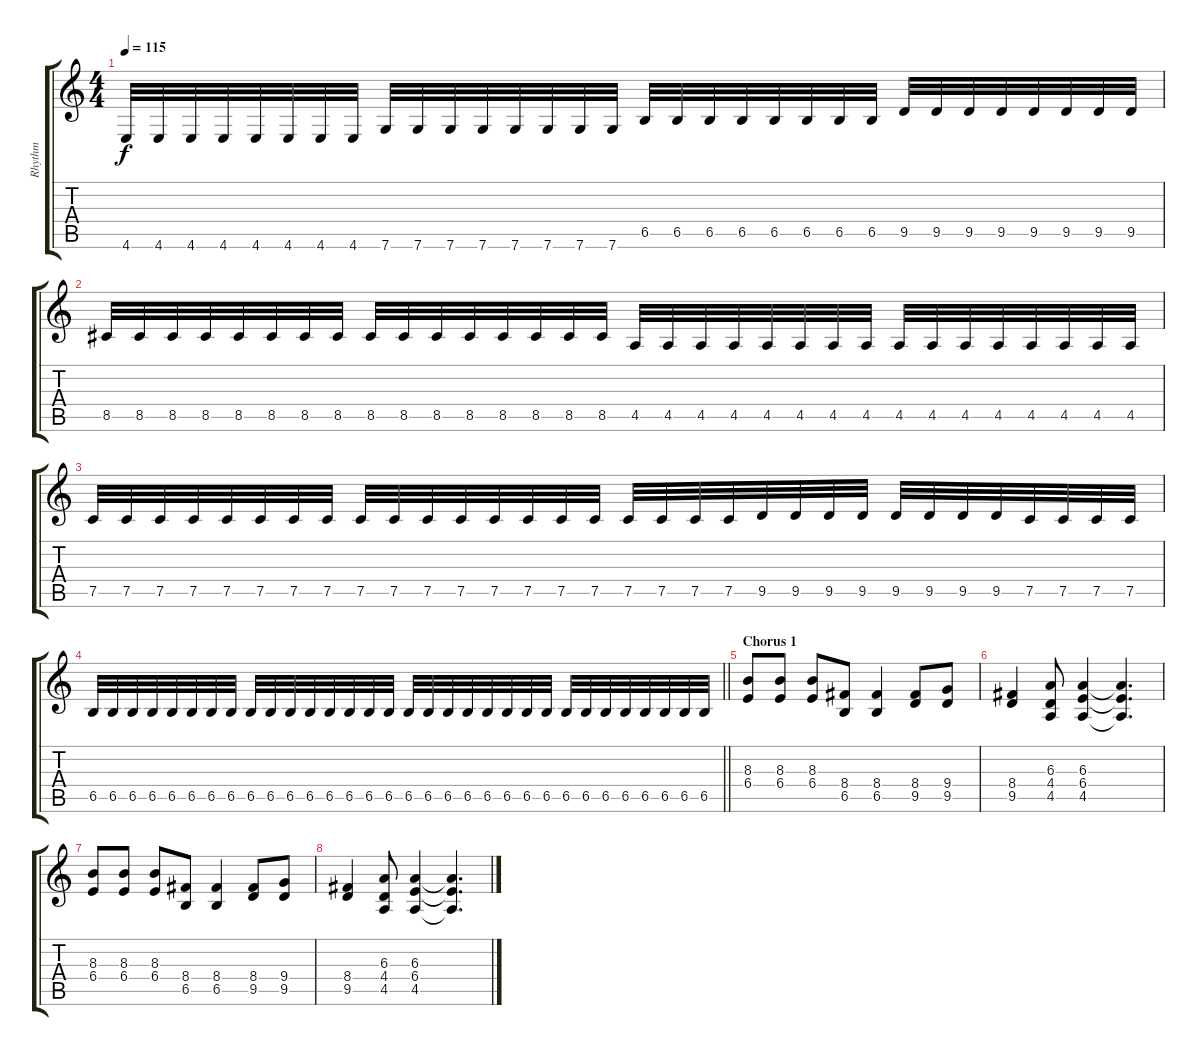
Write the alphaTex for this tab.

\track ("Rhythm" "Rhythm") {instrument distortionguitar}
\staff {score tabs}
\tuning (C4 G3 Eb3 Bb2 F2 C2) {hide}
\ts (4 4)
\tempo 115
\clef g2
\ks c
4.6.32{dy f} 4.6.32 4.6.32 4.6.32 4.6.32 4.6.32 4.6.32 4.6.32 7.6.32 7.6.32 7.6.32 7.6.32 7.6.32 7.6.32 7.6.32 7.6.32 6.5.32 6.5.32 6.5.32 6.5.32 6.5.32 6.5.32 6.5.32 6.5.32 9.5.32 9.5.32 9.5.32 9.5.32 9.5.32 9.5.32 9.5.32 9.5.32 |
8.5.32 8.5.32 8.5.32 8.5.32 8.5.32 8.5.32 8.5.32 8.5.32 8.5.32 8.5.32 8.5.32 8.5.32 8.5.32 8.5.32 8.5.32 8.5.32 4.5.32 4.5.32 4.5.32 4.5.32 4.5.32 4.5.32 4.5.32 4.5.32 4.5.32 4.5.32 4.5.32 4.5.32 4.5.32 4.5.32 4.5.32 4.5.32 |
7.5.32 7.5.32 7.5.32 7.5.32 7.5.32 7.5.32 7.5.32 7.5.32 7.5.32 7.5.32 7.5.32 7.5.32 7.5.32 7.5.32 7.5.32 7.5.32 7.5.32 7.5.32 7.5.32 7.5.32 9.5.32 9.5.32 9.5.32 9.5.32 9.5.32 9.5.32 9.5.32 9.5.32 7.5.32 7.5.32 7.5.32 7.5.32 |
\barLineRight lightlight
6.5.32 6.5.32 6.5.32 6.5.32 6.5.32 6.5.32 6.5.32 6.5.32 6.5.32 6.5.32 6.5.32 6.5.32 6.5.32 6.5.32 6.5.32 6.5.32 6.5.32 6.5.32 6.5.32 6.5.32 6.5.32 6.5.32 6.5.32 6.5.32 6.5.32 6.5.32 6.5.32 6.5.32 6.5.32 6.5.32 6.5.32 6.5.32 |
\section ("" "Chorus 1")
(8.3 6.4).8 (8.3 6.4).8 (8.3 6.4).8 (8.4 6.5).8 (8.4 6.5).4 (8.4 9.5).8 (9.4 9.5).8 |
(8.4 9.5).4 (6.3 4.4 4.5).8 (6.3 6.4 4.5).4 (6.3{t} 6.4{t} 4.5{t}).4{d} |
(8.3 6.4).8 (8.3 6.4).8 (8.3 6.4).8 (8.4 6.5).8 (8.4 6.5).4 (8.4 9.5).8 (9.4 9.5).8 |
(8.4 9.5).4 (6.3 4.4 4.5).8 (6.3 6.4 4.5).4 (6.3{t} 6.4{t} 4.5{t}).4{d}
